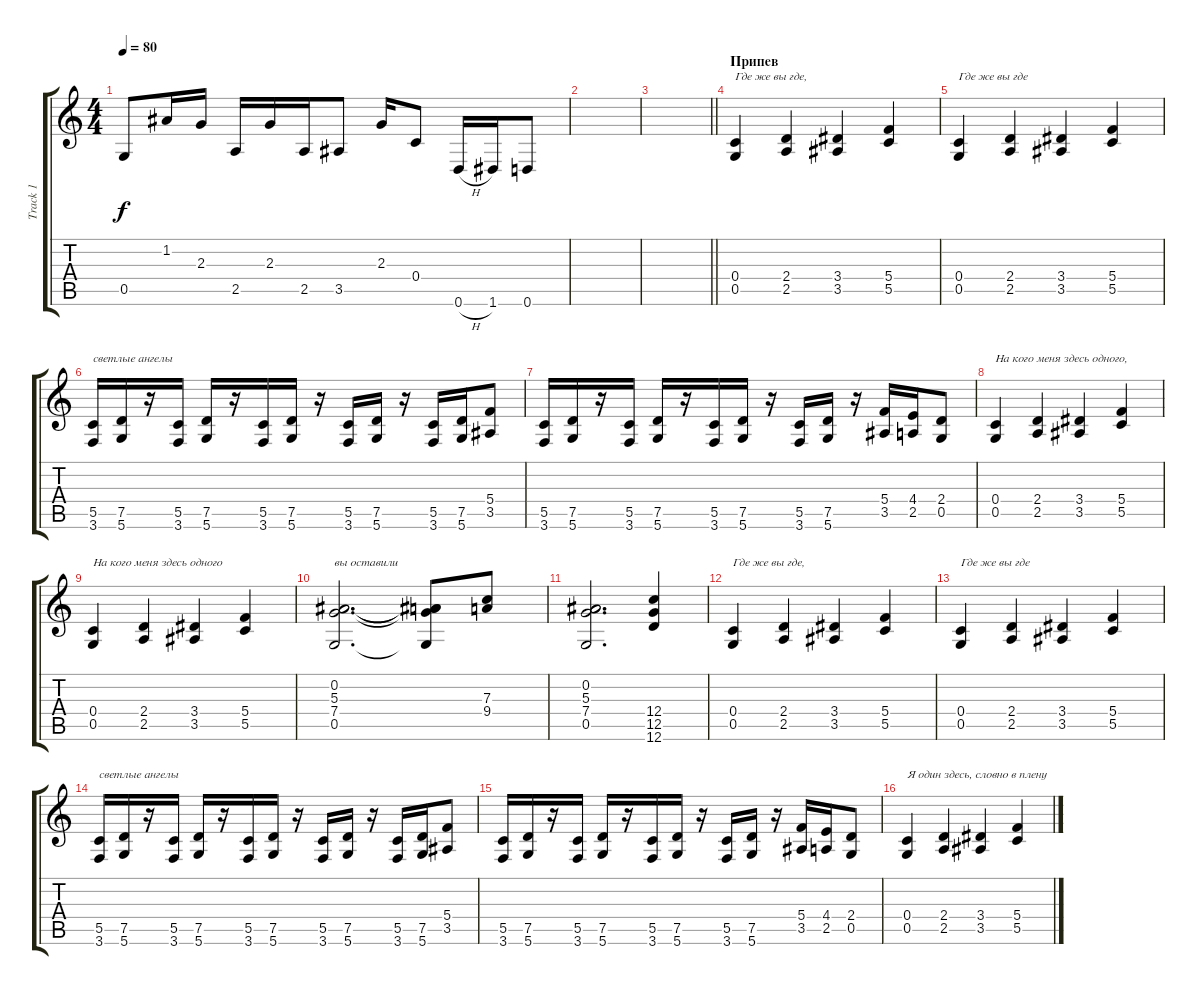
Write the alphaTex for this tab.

\track ("Track 1" "Track 1") {instrument electricguitarclean}
\staff {score tabs}
\tuning (D4 A3 F3 C3 G2 D2) {hide}
\ts (4 4)
\tempo 80
\clef g2
\ks c
0.5.8{dy f} 1.2.16 2.3.16 2.5.16 2.3.16 2.5.16 3.5.8 2.3.16 0.4.8 0.6{h}.16 1.6.16 0.6.8 |
|
\barLineRight lightlight
|
\section ("" "Припев")
(0.4 0.5).4{txt "Где же вы где,"} (2.4 2.5).4 (3.4 3.5).4 (5.4 5.5).4 |
(0.4 0.5).4{txt "Где же вы где"} (2.4 2.5).4 (3.4 3.5).4 (5.4 5.5).4 |
(5.5 3.6).16{txt "светлые ангелы"} (7.5 5.6).16 r.16 (5.5 3.6).16 (7.5 5.6).16 r.16 (5.5 3.6).16 (7.5 5.6).16 r.16 (5.5 3.6).16 (7.5 5.6).16 r.16 (5.5 3.6).16 (7.5 5.6).16 (5.4 3.5).8 |
(5.5 3.6).16 (7.5 5.6).16 r.16 (5.5 3.6).16 (7.5 5.6).16 r.16 (5.5 3.6).16 (7.5 5.6).16 r.16 (5.5 3.6).16 (7.5 5.6).16 r.16 (5.4 3.5).16 (4.4 2.5).16 (2.4 0.5).8 |
(0.4 0.5).4{txt "На кого меня здесь одного,"} (2.4 2.5).4 (3.4 3.5).4 (5.4 5.5).4 |
(0.4 0.5).4{txt "На кого меня здесь одного"} (2.4 2.5).4 (3.4 3.5).4 (5.4 5.5).4 |
(0.2 5.3 7.4 0.5).2{d txt "вы оставили"} (0.2{t} 5.3{t} 7.4{t} 0.5{t}).8 (7.3 9.4).8 |
(0.2 5.3 7.4 0.5).2{d} (12.4 12.5 12.6).4 |
(0.4 0.5).4{txt "Где же вы где,"} (2.4 2.5).4 (3.4 3.5).4 (5.4 5.5).4 |
(0.4 0.5).4{txt "Где же вы где"} (2.4 2.5).4 (3.4 3.5).4 (5.4 5.5).4 |
(5.5 3.6).16{txt "светлые ангелы"} (7.5 5.6).16 r.16 (5.5 3.6).16 (7.5 5.6).16 r.16 (5.5 3.6).16 (7.5 5.6).16 r.16 (5.5 3.6).16 (7.5 5.6).16 r.16 (5.5 3.6).16 (7.5 5.6).16 (5.4 3.5).8 |
(5.5 3.6).16 (7.5 5.6).16 r.16 (5.5 3.6).16 (7.5 5.6).16 r.16 (5.5 3.6).16 (7.5 5.6).16 r.16 (5.5 3.6).16 (7.5 5.6).16 r.16 (5.4 3.5).16 (4.4 2.5).16 (2.4 0.5).8 |
(0.4 0.5).4{txt "Я один здесь, словно в плену"} (2.4 2.5).4 (3.4 3.5).4 (5.4 5.5).4
